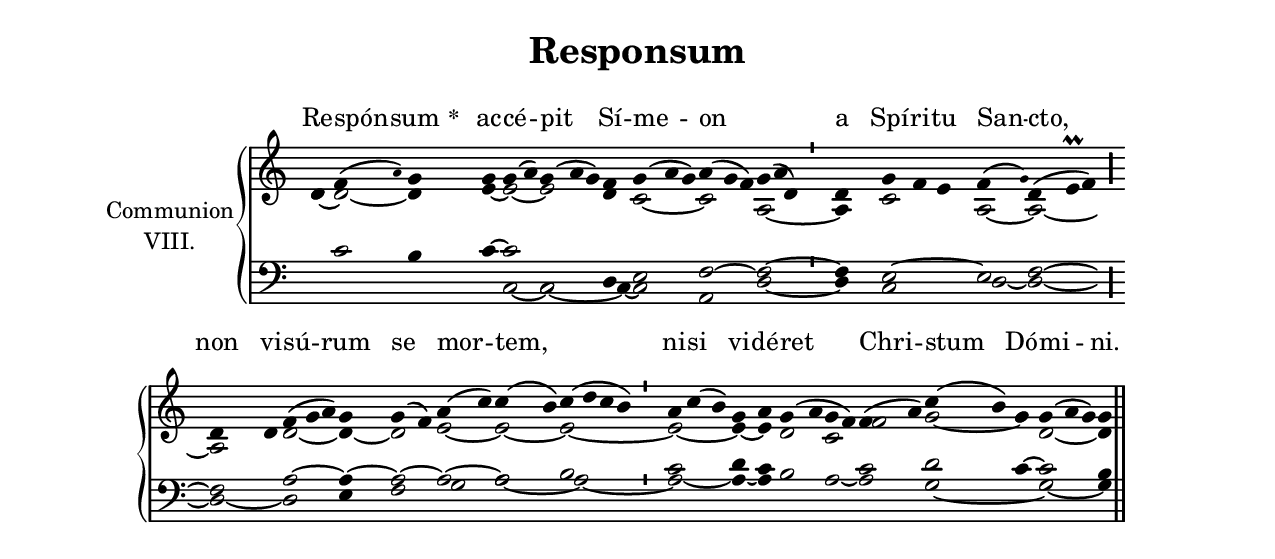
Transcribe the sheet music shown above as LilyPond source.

\version "2.18"
\include "gregorian.ly"
\include "noh2.ily"


%Page reference: page iii.74
%(volume.page)

global = {
 \key g \mixolydian
 \cadenzaOn 
}

\header {
  title = \markup \center-column {"Responsum" \vspace #1 }
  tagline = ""
  composer = ""
}

\paper {
 #(include-special-characters)
  oddHeaderMarkup = \markup \fill-line {
    \line {}
    \center-column {
      \on-the-fly #first-page     " "
      \on-the-fly #not-first-page "Responsum"
    }
    \line { \on-the-fly #print-page-number-check-first \fromproperty #'page:page-number-string }
  }
  evenHeaderMarkup = \markup \fill-line {
    \line { \on-the-fly #print-page-number-check-first \fromproperty #'page:page-number-string }
    \center-column { "Responsum" }
    \line {}
  }
}

chantText = \lyricmode {
Re -- spón -- sum 
\set stanza = " * " ac -- cé -- pit Sí -- me -- on _ a Spí -- ri -- tu San -- cto, 
non vi -- sú -- rum se mor -- tem, _ ni -- si vi -- dé -- ret Chri -- stum Dó -- mi -- ni. }

chantMusic = {
\tieDown   d'4 f'4 ( \once \tweak #'font-size #-4 a' ) g'4  g'4 g'4 ( a'4) g'4 ( a'4 g'4) f'4 g'4 ( a'4 g'4) a'4 ( g'4 f'4) g'4 ( a'4 d'4) \divisioMinima
 d'4 g'4 f'4 e'4 f'4 ( \once \tweak #'font-size #-4 g' ) d'4 ( e'\prall f'4) \divisioMaior
 d'4 d'4 f'4 ( g'4 a'4) g'4 g'4 ( f'4) a'4 ( c''4) c''4 ( b'4) c''4 ( d''4 c''4 b'4) \divisioMinima
 a'4 c''4 ( b'4) g'4 a'4 g'4 ( a'4 g'4 f'4) f'4 ( a'4) c''4 ( b'4) g'4 g'4 ( a'4 g'4) g'4 \finalis

}

altoMusic = {
d'4 ~ d'2 ~ d'4 e'4 ~ e'2 ~ e'2*3/2 d'4 c'2*3/2 ~ c'2*3/2 a2*3/2 ~ \divisioMinima
a4 c'2*3/2 a2 ~ a2*3/2 ~ \divisioMaior
a2 d'2*3/2 ~ d'4 ~ d'2 e'2 ~ e'2 ~ e'2*4/2 ~ \divisioMinima
e'2*3/2 ~ e'4 ~ e'4 d'2 c'2 f'2 g'2 ~ g'4 d'2*3/2 ~ d'4 \finalis
}

tenorMusic = {
r4 c'2 b4 c'4 ~ c'2 c2*3/2 d4 e2*3/2 f2*3/2 ~ f2*3/2 ~ \divisioMinima
f4 e2*3/2 ~ e2 f2*3/2 ~ \divisioMaior
f2 a2*3/2 ~ a4 ~ a2 ~ a2 ~ a2 b2*4/2 \divisioMinima
c'2*3/2 d'4 c'4 b2 r2 c'2 d'2 c'4 ~ c'2*3/2 b4 \finalis
}

bassMusic = {
r2*5/2 c2 ~ c2*3/2 ~ c4 ~ c2*3/2 a,2*3/2 d2*3/2 ~ \divisioMinima
d4 c2*3/2 d2 ~ d2*3/2 ~ \divisioMaior
d2 ~ d2*3/2 e4 f2 g2 a2 ~ a2*4/2 ~ \divisioMinima
a2*3/2 ~ a4 ~ a4 r2 a2 ~ a2 g2*3/2 ~ g2*3/2 ~ g4 \finalis
}

voiceLines = {
\voiceLineStyle


}

\score{
  <<
    \new GrandStaff <<
      \set GrandStaff.autoBeaming = ##f
      \set GrandStaff.instrumentName = \markup \center-column {
        "Communion"
        "VIII."
      }
      \new Staff = up <<
        \new Voice = "chant" {
          \voiceOne \global \chantMusic
        }
        \new Voice {
          \voiceTwo \global \altoMusic
        }
      >>

      \new Staff = down <<
        \clef bass
        \new Voice {
          \voiceOne \global \tenorMusic
        }
        \new Voice {
          \voiceTwo \global \bassMusic
        }
	\new Voice {
        \voiceThree \global \voiceLines
        }
      >>
    >>
    \new Lyrics \lyricsto chant {
      \chantText
    }
  >>
  \layout{
  }
  \midi{
    \tempo 4 = 125
  }
}
